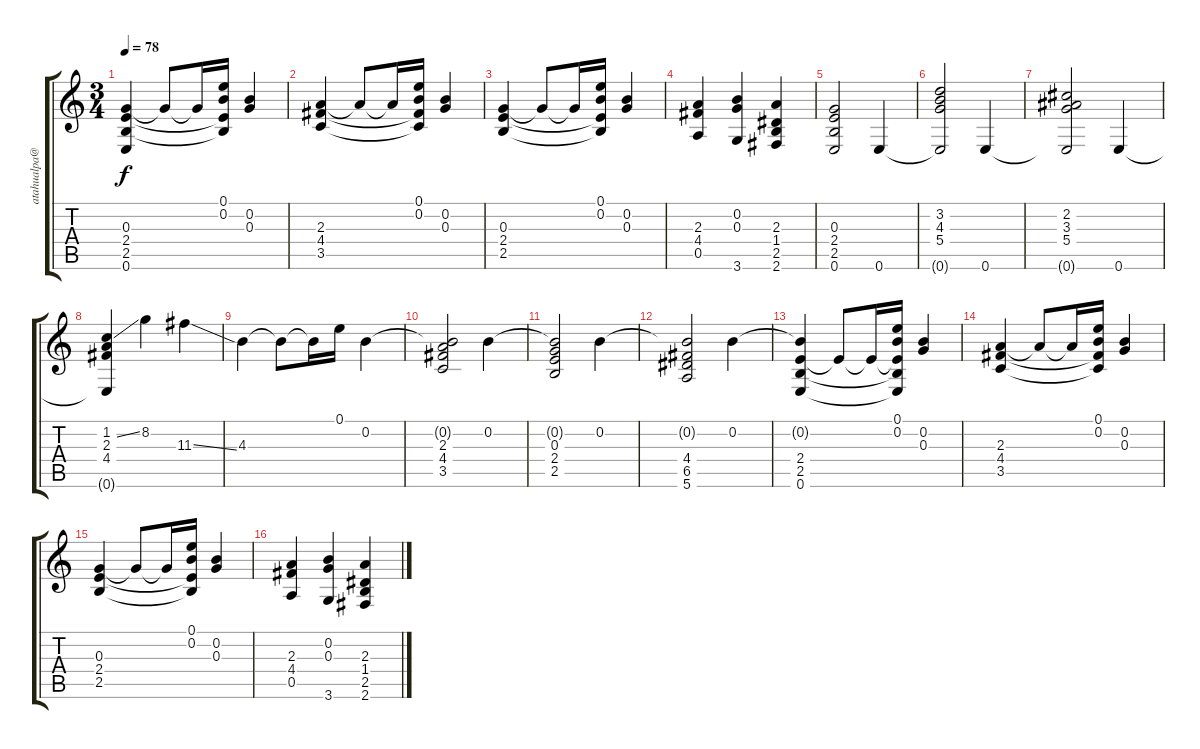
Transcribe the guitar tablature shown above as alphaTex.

\track ("" "atahualpa@") {instrument acousticguitarnylon}
\staff {score tabs}
\tuning (E4 B3 G3 D3 A2 E2) {hide}
\ts (3 4)
\tempo 78
\clef g2
\ks c
(0.3 2.4 2.5 0.6).4{dy f} 0.3{t}.8 0.3{t}.16 (0.1 0.2 2.4{t} 2.5{t}).16 (0.2 0.3).4 |
(2.3 4.4 3.5).4 2.3{t}.8 2.3{t}.16 (0.1 0.2 4.4{t} 3.5{t}).16 (0.2 0.3).4 |
(0.3 2.4 2.5).4 0.3{t}.8 0.3{t}.16 (0.1 0.2 2.4{t} 2.5{t}).16 (0.2 0.3).4 |
(2.3 4.4 0.5).4 (0.2 0.3 3.6).4 (2.3 1.4 2.5 2.6).4 |
(0.3 2.4 2.5 0.6).2 0.6.4 |
(3.2 4.3 5.4 0.6{t}).2 0.6.4 |
(2.2 3.3 5.4 0.6{t}).2 0.6.4 |
(1.2{ss} 2.3 4.4 0.6{t}).4 8.2.4 11.3{ss}.4 |
4.3.4 4.3{t}.8 4.3{t}.16 0.1.16 0.2.4 |
(0.2{t} 2.3 4.4 3.5).2 0.2.4 |
(0.2{t} 0.3 2.4 2.5).2 0.2.4 |
(0.2{t} 4.4 6.5 5.6).2 0.2.4 |
(0.2{t} 2.4 2.5 0.6).4 2.4{t}.8 2.4{t}.16 (0.1 0.2 2.4{t} 2.5{t} 0.6{t}).16 (0.2 0.3).4 |
(2.3 4.4 3.5).4 2.3{t}.8 2.3{t}.16 (0.1 0.2 4.4{t} 3.5{t}).16 (0.2 0.3).4 |
(0.3 2.4 2.5).4 0.3{t}.8 0.3{t}.16 (0.1 0.2 2.4{t} 2.5{t}).16 (0.2 0.3).4 |
(2.3 4.4 0.5).4 (0.2 0.3 3.6).4 (2.3 1.4 2.5 2.6).4
